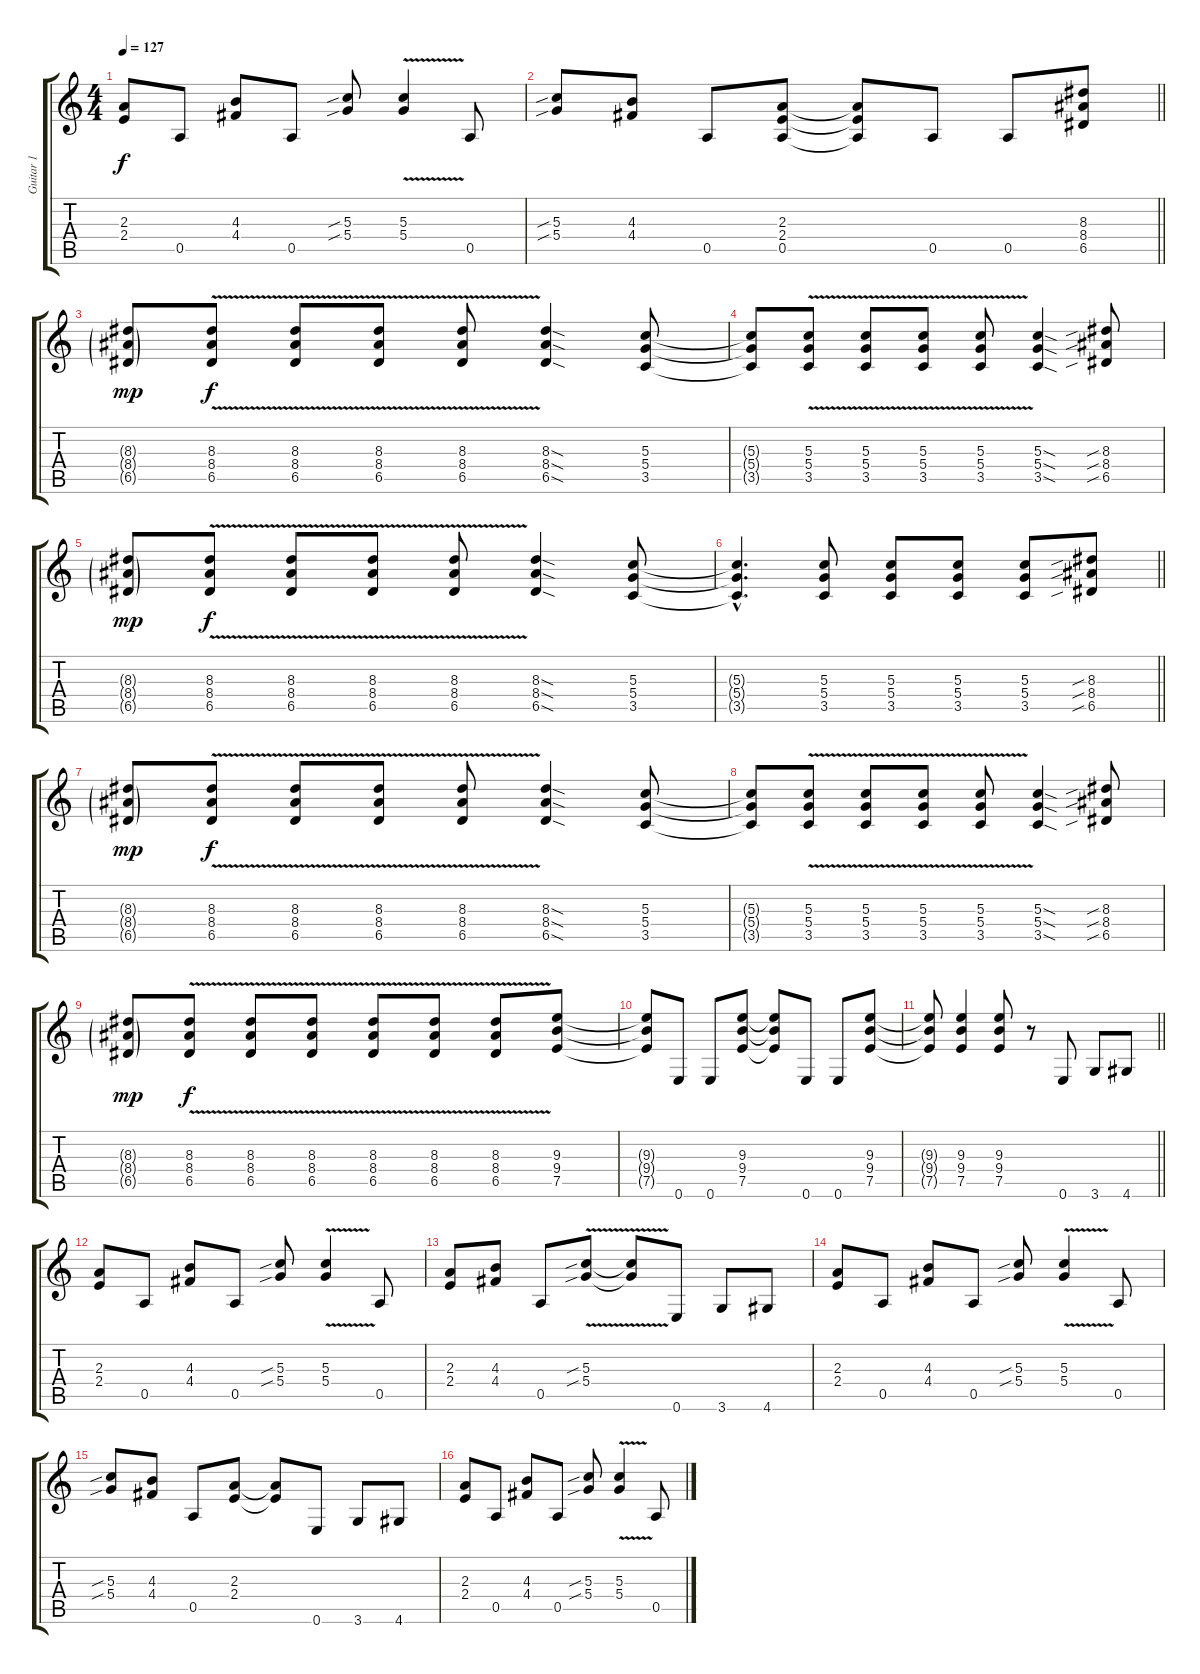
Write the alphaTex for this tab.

\track ("Guitar 1" "Guitar 1") {instrument distortionguitar}
\staff {score tabs}
\tuning (E4 B3 G3 D3 A2 E2) {hide}
\ts (4 4)
\tempo 127
\clef g2
\ks c
(2.3 2.4).8{dy f} 0.5.8 (4.3 4.4).8 0.5.8 (5.3{sib} 5.4{sib}).8 (5.3{v} 5.4{v}).4 0.5.8 |
\barLineRight lightlight
(5.3{sib} 5.4{sib}).8 (4.3 4.4).8 0.5.8 (2.3 2.4 0.5).8 (2.3{t} 2.4{t} 0.5{t}).8 0.5.8 0.5.8 (8.3 8.4 6.5).8 |
(8.3{g} 8.4{g} 6.5{g}).8{dy mp} (8.3{v} 8.4{v} 6.5{v}).8{dy f} (8.3{v} 8.4{v} 6.5{v}).8 (8.3{v} 8.4{v} 6.5{v}).8 (8.3{v} 8.4{v} 6.5{v}).8 (8.3{sod} 8.4{sod} 6.5{sod}).4 (5.3 5.4 3.5).8 |
(5.3{t} 5.4{t} 3.5{t}).8 (5.3{v} 5.4{v} 3.5{v}).8 (5.3{v} 5.4{v} 3.5{v}).8 (5.3{v} 5.4{v} 3.5{v}).8 (5.3{v} 5.4{v} 3.5{v}).8 (5.3{sod} 5.4{sod} 3.5{sod}).4 (8.3{sib} 8.4{sib} 6.5{sib}).8 |
(8.3{g} 8.4{g} 6.5{g}).8{dy mp} (8.3{v} 8.4{v} 6.5{v}).8{dy f} (8.3{v} 8.4{v} 6.5{v}).8 (8.3{v} 8.4{v} 6.5{v}).8 (8.3{v} 8.4{v} 6.5{v}).8 (8.3{sod} 8.4{sod} 6.5{sod}).4 (5.3 5.4 3.5).8 |
\barLineRight lightlight
(5.3{hac t} 5.4{hac t} 3.5{hac t}).4{d} (5.3 5.4 3.5).8 (5.3 5.4 3.5).8 (5.3 5.4 3.5).8 (5.3 5.4 3.5).8 (8.3{sib} 8.4{sib} 6.5{sib}).8 |
(8.3{g} 8.4{g} 6.5{g}).8{dy mp} (8.3{v} 8.4{v} 6.5{v}).8{dy f} (8.3{v} 8.4{v} 6.5{v}).8 (8.3{v} 8.4{v} 6.5{v}).8 (8.3{v} 8.4{v} 6.5{v}).8 (8.3{sod} 8.4{sod} 6.5{sod}).4 (5.3 5.4 3.5).8 |
(5.3{t} 5.4{t} 3.5{t}).8 (5.3{v} 5.4{v} 3.5{v}).8 (5.3{v} 5.4{v} 3.5{v}).8 (5.3{v} 5.4{v} 3.5{v}).8 (5.3{v} 5.4{v} 3.5{v}).8 (5.3{sod} 5.4{sod} 3.5{sod}).4 (8.3{sib} 8.4{sib} 6.5{sib}).8 |
(8.3{g} 8.4{g} 6.5{g}).8{dy mp} (8.3{v} 8.4{v} 6.5{v}).8{dy f} (8.3{v} 8.4{v} 6.5{v}).8 (8.3{v} 8.4{v} 6.5{v}).8 (8.3{v} 8.4{v} 6.5{v}).8 (8.3{v} 8.4{v} 6.5{v}).8 (8.3{v} 8.4{v} 6.5{v}).8 (9.3 9.4 7.5).8 |
(9.3{t} 9.4{t} 7.5{t}).8 0.6.8 0.6.8 (9.3 9.4 7.5).8 (9.3{t} 9.4{t} 7.5{t}).8 0.6.8 0.6.8 (9.3 9.4 7.5).8 |
\barLineRight lightlight
(9.3{t} 9.4{t} 7.5{t}).8 (9.3 9.4 7.5).4 (9.3 9.4 7.5).8 r.8 0.6.8 3.6.8 4.6.8 |
(2.3 2.4).8 0.5.8 (4.3 4.4).8 0.5.8 (5.3{sib} 5.4{sib}).8 (5.3{v} 5.4{v}).4 0.5.8 |
(2.3 2.4).8 (4.3 4.4).8 0.5.8 (5.3{v sib} 5.4{v sib}).8 (5.3{t} 5.4{t}).8 0.6.8 3.6.8 4.6.8 |
(2.3 2.4).8 0.5.8 (4.3 4.4).8 0.5.8 (5.3{sib} 5.4{sib}).8 (5.3{v} 5.4{v}).4 0.5.8 |
(5.3{sib} 5.4{sib}).8 (4.3 4.4).8 0.5.8 (2.3 2.4).8 (2.3{t} 2.4{t}).8 0.6.8 3.6.8 4.6.8 |
(2.3 2.4).8 0.5.8 (4.3 4.4).8 0.5.8 (5.3{sib} 5.4{sib}).8 (5.3{v} 5.4{v}).4 0.5.8
